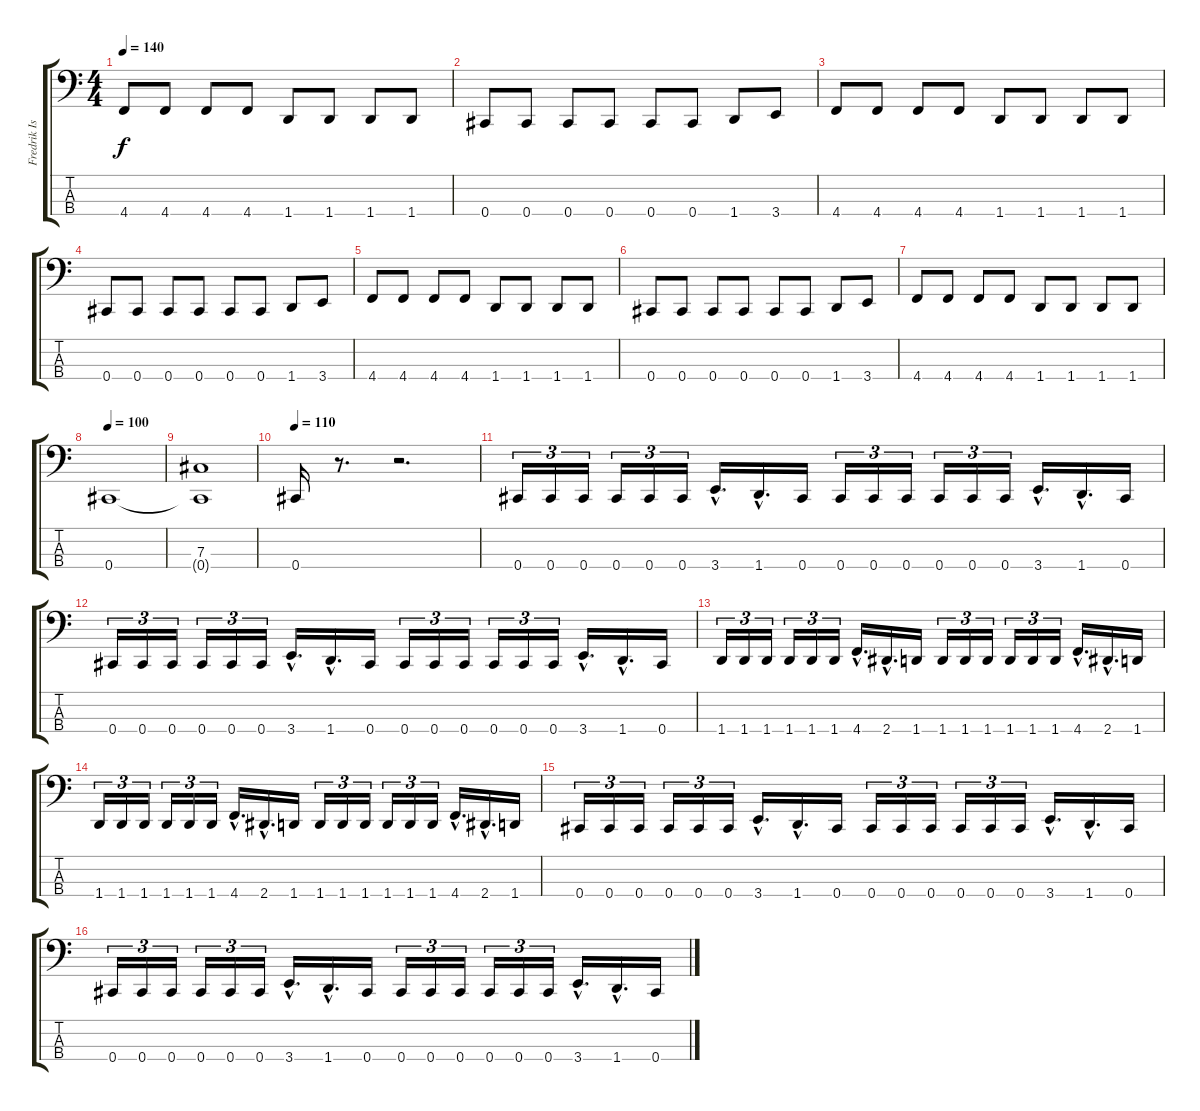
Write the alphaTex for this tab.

\track ("Fredrik Isaksson" "Fredrik Is") {instrument electricbasspick}
\staff {score tabs}
\tuning (E2 B1 Gb1 Db1) {hide}
\ts (4 4)
\tempo 140
\clef f4
\ks c
4.4.8{dy f} 4.4.8 4.4.8 4.4.8 1.4.8 1.4.8 1.4.8 1.4.8 |
0.4.8 0.4.8 0.4.8 0.4.8 0.4.8 0.4.8 1.4.8 3.4.8 |
4.4.8 4.4.8 4.4.8 4.4.8 1.4.8 1.4.8 1.4.8 1.4.8 |
0.4.8 0.4.8 0.4.8 0.4.8 0.4.8 0.4.8 1.4.8 3.4.8 |
4.4.8 4.4.8 4.4.8 4.4.8 1.4.8 1.4.8 1.4.8 1.4.8 |
0.4.8 0.4.8 0.4.8 0.4.8 0.4.8 0.4.8 1.4.8 3.4.8 |
4.4.8 4.4.8 4.4.8 4.4.8 1.4.8 1.4.8 1.4.8 1.4.8 |
\tempo 100
0.4.1 |
(7.3 0.4{t}).1 |
\tempo 110
0.4.16 r.8{d} r.2{d} |
0.4.16{tu (3 2)} 0.4.16{tu (3 2)} 0.4.16{tu (3 2)} 0.4.16{tu (3 2)} 0.4.16{tu (3 2)} 0.4.16{tu (3 2)} 3.4{hac}.16{d} 1.4{hac}.16{d} 0.4.16 0.4.16{tu (3 2)} 0.4.16{tu (3 2)} 0.4.16{tu (3 2)} 0.4.16{tu (3 2)} 0.4.16{tu (3 2)} 0.4.16{tu (3 2)} 3.4{hac}.16{d} 1.4{hac}.16{d} 0.4.16 |
0.4.16{tu (3 2)} 0.4.16{tu (3 2)} 0.4.16{tu (3 2)} 0.4.16{tu (3 2)} 0.4.16{tu (3 2)} 0.4.16{tu (3 2)} 3.4{hac}.16{d} 1.4{hac}.16{d} 0.4.16 0.4.16{tu (3 2)} 0.4.16{tu (3 2)} 0.4.16{tu (3 2)} 0.4.16{tu (3 2)} 0.4.16{tu (3 2)} 0.4.16{tu (3 2)} 3.4{hac}.16{d} 1.4{hac}.16{d} 0.4.16 |
1.4.16{tu (3 2)} 1.4.16{tu (3 2)} 1.4.16{tu (3 2)} 1.4.16{tu (3 2)} 1.4.16{tu (3 2)} 1.4.16{tu (3 2)} 4.4{hac}.16{d} 2.4{hac}.16{d} 1.4.16 1.4.16{tu (3 2)} 1.4.16{tu (3 2)} 1.4.16{tu (3 2)} 1.4.16{tu (3 2)} 1.4.16{tu (3 2)} 1.4.16{tu (3 2)} 4.4{hac}.16{d} 2.4{hac}.16{d} 1.4.16 |
1.4.16{tu (3 2)} 1.4.16{tu (3 2)} 1.4.16{tu (3 2)} 1.4.16{tu (3 2)} 1.4.16{tu (3 2)} 1.4.16{tu (3 2)} 4.4{hac}.16{d} 2.4{hac}.16{d} 1.4.16 1.4.16{tu (3 2)} 1.4.16{tu (3 2)} 1.4.16{tu (3 2)} 1.4.16{tu (3 2)} 1.4.16{tu (3 2)} 1.4.16{tu (3 2)} 4.4{hac}.16{d} 2.4{hac}.16{d} 1.4.16 |
0.4.16{tu (3 2)} 0.4.16{tu (3 2)} 0.4.16{tu (3 2)} 0.4.16{tu (3 2)} 0.4.16{tu (3 2)} 0.4.16{tu (3 2)} 3.4{hac}.16{d} 1.4{hac}.16{d} 0.4.16 0.4.16{tu (3 2)} 0.4.16{tu (3 2)} 0.4.16{tu (3 2)} 0.4.16{tu (3 2)} 0.4.16{tu (3 2)} 0.4.16{tu (3 2)} 3.4{hac}.16{d} 1.4{hac}.16{d} 0.4.16 |
0.4.16{tu (3 2)} 0.4.16{tu (3 2)} 0.4.16{tu (3 2)} 0.4.16{tu (3 2)} 0.4.16{tu (3 2)} 0.4.16{tu (3 2)} 3.4{hac}.16{d} 1.4{hac}.16{d} 0.4.16 0.4.16{tu (3 2)} 0.4.16{tu (3 2)} 0.4.16{tu (3 2)} 0.4.16{tu (3 2)} 0.4.16{tu (3 2)} 0.4.16{tu (3 2)} 3.4{hac}.16{d} 1.4{hac}.16{d} 0.4.16
